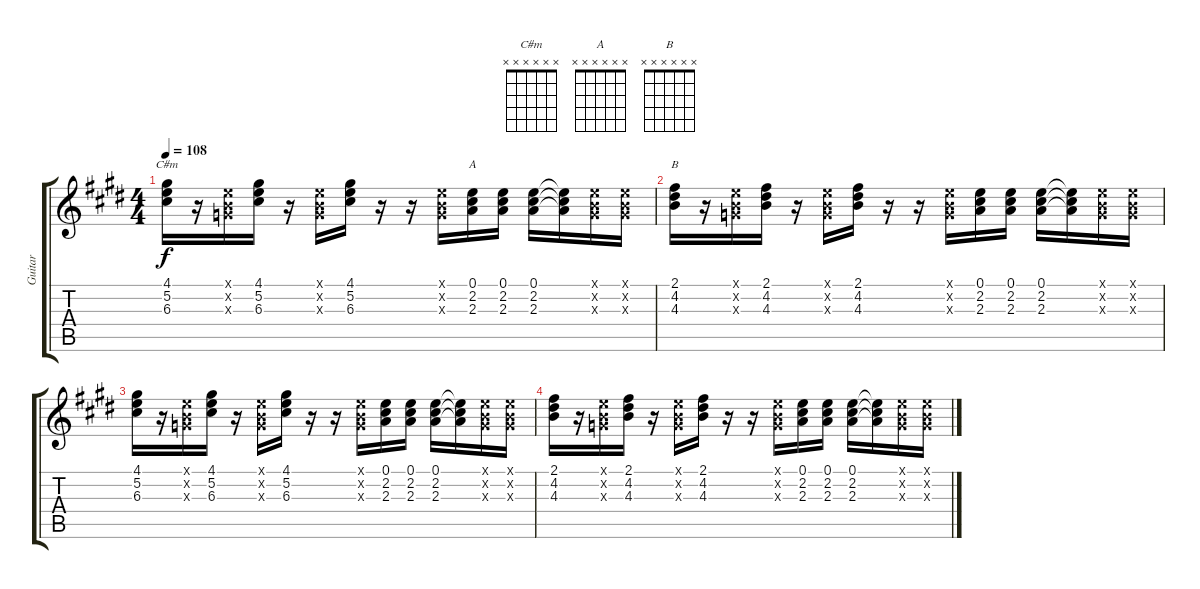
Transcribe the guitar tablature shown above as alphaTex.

\track ("Guitar" "Guitar") {instrument electricguitarjazz}
\staff {score tabs}
\tuning (E4 B3 G3 D3 A2 E2) {hide}
\chord ("C#m" x x x x x x)
\chord ("A" x x x x x x)
\chord ("B" x x x x x x)
\ts (4 4)
\tempo 108
\clef g2
\ks e
(4.1 5.2 6.3).16{ch "C#m" dy f volume 0} r.16 (0.1{x} 0.2{x} 0.3{x}).16 (4.1 5.2 6.3).16 r.16 (0.1{x} 0.2{x} 0.3{x}).16 (4.1 5.2 6.3).16 r.16 r.16 (0.1{x} 0.2{x} 0.3{x}).16 (0.1 2.2 2.3).16{ch "A"} (0.1 2.2 2.3).16 (0.1 2.2 2.3).16 (0.1{t} 2.2{t} 2.3{t}).16 (0.1{x} 0.2{x} 0.3{x}).16 (0.1{x} 0.2{x} 0.3{x}).16 |
(2.1 4.2 4.3).16{ch "B"} r.16 (0.1{x} 0.2{x} 0.3{x}).16 (2.1 4.2 4.3).16 r.16 (0.1{x} 0.2{x} 0.3{x}).16 (2.1 4.2 4.3).16 r.16 r.16 (0.1{x} 0.2{x} 0.3{x}).16 (0.1 2.2 2.3).16 (0.1 2.2 2.3).16 (0.1 2.2 2.3).16 (0.1{t} 2.2{t} 2.3{t}).16 (0.1{x} 0.2{x} 0.3{x}).16 (0.1{x} 0.2{x} 0.3{x}).16 |
(4.1 5.2 6.3).16 r.16 (0.1{x} 0.2{x} 0.3{x}).16 (4.1 5.2 6.3).16 r.16 (0.1{x} 0.2{x} 0.3{x}).16 (4.1 5.2 6.3).16 r.16 r.16 (0.1{x} 0.2{x} 0.3{x}).16 (0.1 2.2 2.3).16 (0.1 2.2 2.3).16 (0.1 2.2 2.3).16 (0.1{t} 2.2{t} 2.3{t}).16 (0.1{x} 0.2{x} 0.3{x}).16 (0.1{x} 0.2{x} 0.3{x}).16 |
(2.1 4.2 4.3).16 r.16 (0.1{x} 0.2{x} 0.3{x}).16 (2.1 4.2 4.3).16 r.16 (0.1{x} 0.2{x} 0.3{x}).16 (2.1 4.2 4.3).16 r.16 r.16 (0.1{x} 0.2{x} 0.3{x}).16 (0.1 2.2 2.3).16 (0.1 2.2 2.3).16 (0.1 2.2 2.3).16 (0.1{t} 2.2{t} 2.3{t}).16 (0.1{x} 0.2{x} 0.3{x}).16 (0.1{x} 0.2{x} 0.3{x}).16
